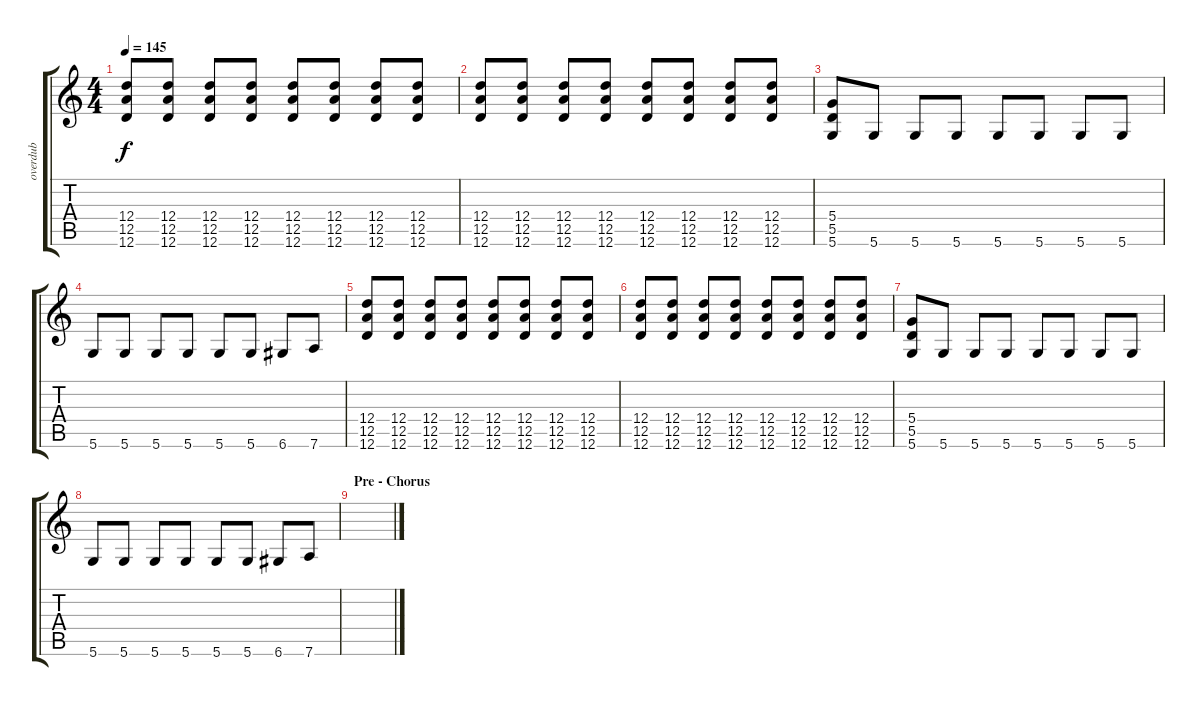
\track ("overdub" "overdub") {instrument distortionguitar}
\staff {score tabs}
\tuning (E4 B3 G3 D3 A2 D2) {hide}
\ts (4 4)
\tempo 145
\clef g2
\ks c
(12.4 12.5 12.6).8{dy f} (12.4 12.5 12.6).8 (12.4 12.5 12.6).8 (12.4 12.5 12.6).8 (12.4 12.5 12.6).8 (12.4 12.5 12.6).8 (12.4 12.5 12.6).8 (12.4 12.5 12.6).8 |
(12.4 12.5 12.6).8 (12.4 12.5 12.6).8 (12.4 12.5 12.6).8 (12.4 12.5 12.6).8 (12.4 12.5 12.6).8 (12.4 12.5 12.6).8 (12.4 12.5 12.6).8 (12.4 12.5 12.6).8 |
(5.4 5.5 5.6).8 5.6.8 5.6.8 5.6.8 5.6.8 5.6.8 5.6.8 5.6.8 |
5.6.8 5.6.8 5.6.8 5.6.8 5.6.8 5.6.8 6.6.8 7.6.8 |
(12.4 12.5 12.6).8 (12.4 12.5 12.6).8 (12.4 12.5 12.6).8 (12.4 12.5 12.6).8 (12.4 12.5 12.6).8 (12.4 12.5 12.6).8 (12.4 12.5 12.6).8 (12.4 12.5 12.6).8 |
(12.4 12.5 12.6).8 (12.4 12.5 12.6).8 (12.4 12.5 12.6).8 (12.4 12.5 12.6).8 (12.4 12.5 12.6).8 (12.4 12.5 12.6).8 (12.4 12.5 12.6).8 (12.4 12.5 12.6).8 |
(5.4 5.5 5.6).8 5.6.8 5.6.8 5.6.8 5.6.8 5.6.8 5.6.8 5.6.8 |
5.6.8 5.6.8 5.6.8 5.6.8 5.6.8 5.6.8 6.6.8 7.6.8 |
\section ("" "Pre - Chorus")
